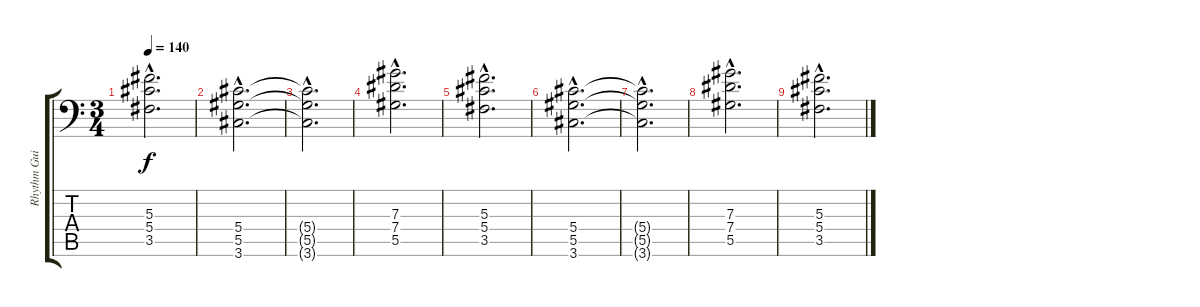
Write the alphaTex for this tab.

\track ("Rhythm Guitar II" "Rhythm Gui") {instrument distortionguitar}
\staff {score tabs}
\tuning (Bb3 F3 Db3 Ab2 Eb2 Bb1) {hide}
\ts (3 4)
\tempo 140
\clef f4
\ks c
(5.3{hac} 5.4{hac} 3.5{hac}).2{d dy f} |
(5.4{hac} 5.5{hac} 3.6{hac}).2{d} |
(5.4{hac t} 5.5{hac t} 3.6{hac t}).2{d} |
(7.3{hac} 7.4{hac} 5.5{hac}).2{d} |
(5.3{hac} 5.4{hac} 3.5{hac}).2{d} |
(5.4{hac} 5.5{hac} 3.6{hac}).2{d} |
(5.4{hac t} 5.5{hac t} 3.6{hac t}).2{d} |
(7.3{hac} 7.4{hac} 5.5{hac}).2{d} |
(5.3{hac} 5.4{hac} 3.5{hac}).2{d}
